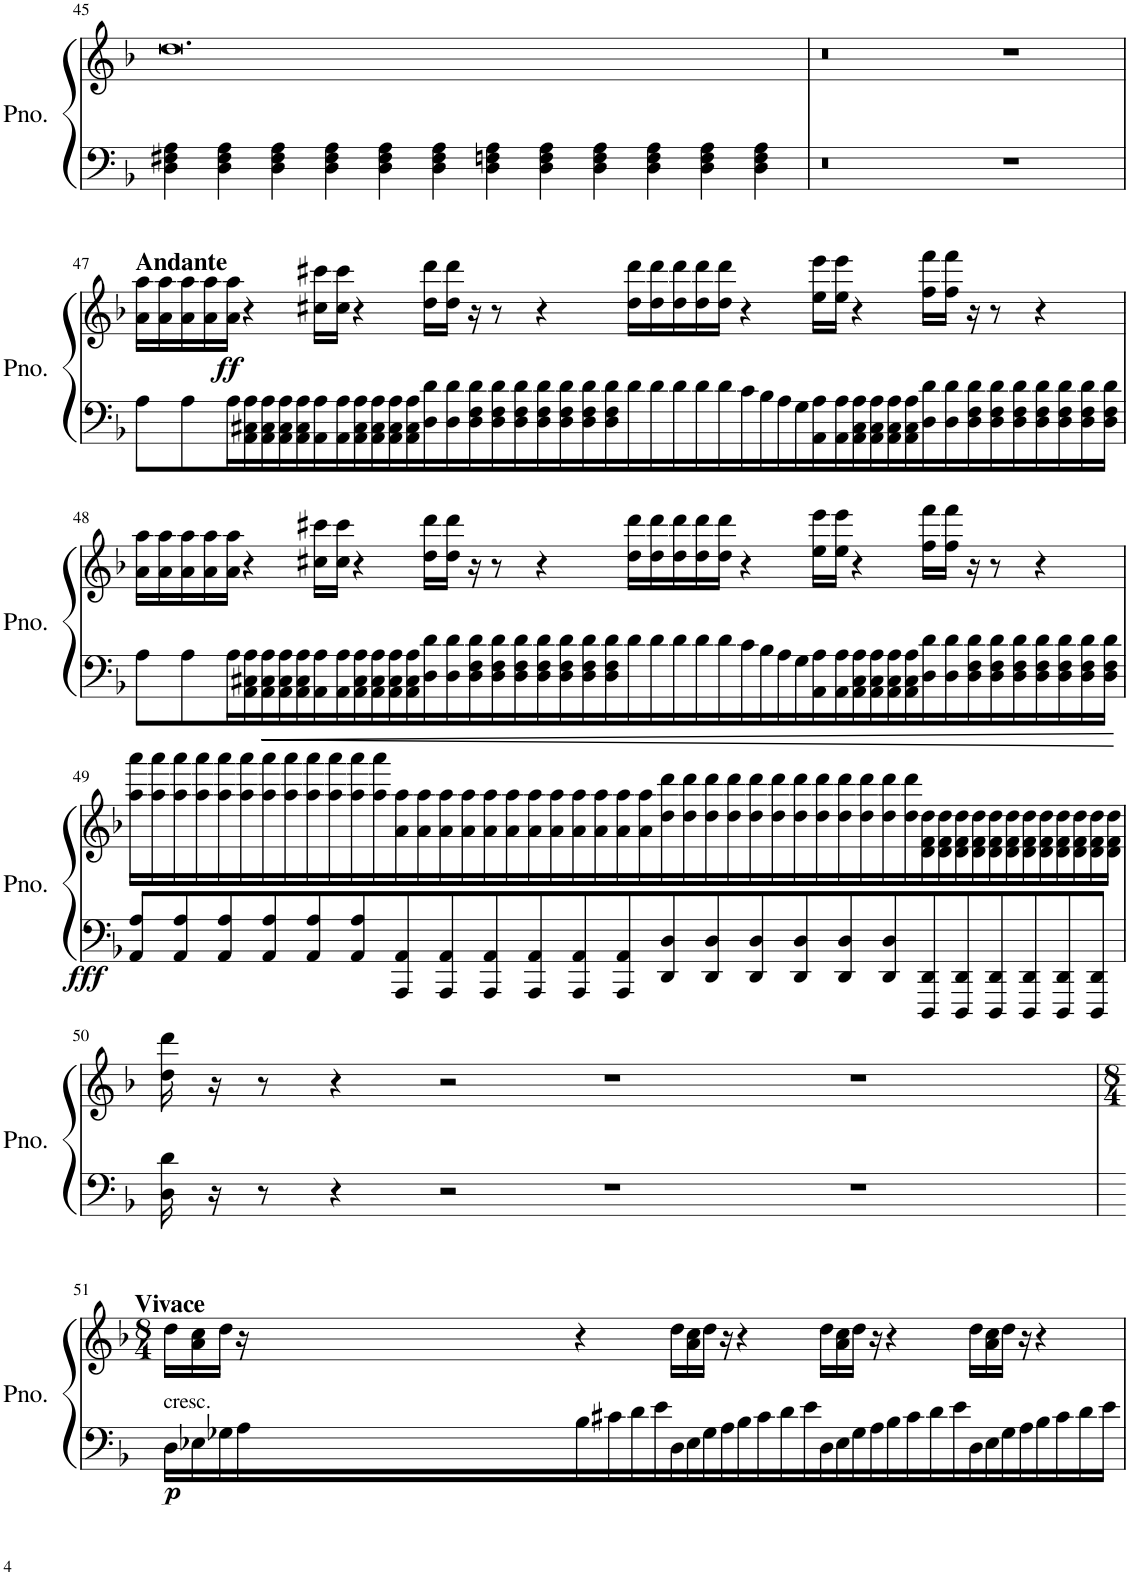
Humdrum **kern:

**kern	**kern	**dynam
*part1	*part1	*part1
*staff2	*staff1	*staff1/2
*I"Piano	*	*
*I'Pno.	*	*
!!LO:PB:g=z
*clefF4	*clefG2	*
*k[b-]	*k[b-]	*
*M12/4	*M12/4	*
=45	=45	=45
4D\ 4F#X\ 4A\	0.dd	.
4D\ 4F#\ 4A\	.	.
4D\ 4F#\ 4A\	.	.
4D\ 4F#\ 4A\	.	.
4D\ 4F#\ 4A\	.	.
4D\ 4F#\ 4A\	.	.
4D\ 4Fn\ 4A\	.	.
4D\ 4F\ 4A\	.	.
4D\ 4F\ 4A\	.	.
4D\ 4F\ 4A\	.	.
4D\ 4F\ 4A\	.	.
4D\ 4F\ 4A\	.	.
=46	=46	=46
0r	0r	.
1r	1r	.
!!LO:LB:g=z
=47	=47	=47
!	!LO:TX:a:B:t=Andante	!
8A\L	16a\ 16aa\LL	.
.	16a\ 16aa\	.
8A\	16a\ 16aa\	.
.	16a\ 16aa\	.
!	!	!LO:DY:b
16A\L	16a\ 16aa\JJ	ff
16AA\ 16C#X\ 16A\	4r	.
16AA\ 16C#\ 16A\	.	.
16AA\ 16C#\ 16A\	.	.
16AA\ 16C#\ 16A\	.	.
16AA\ 16A\	16cc#X\ 16ccc#X\LL	.
16AA\ 16A\	16cc#\ 16ccc#\JJ	.
16AA\ 16C#\ 16A\	4r	.
16AA\ 16C#\ 16A\	.	.
16AA\ 16C#\ 16A\	.	.
16AA\ 16C#\ 16A\	.	.
16D\ 16d\	16dd\ 16ddd\LL	.
16D\ 16d\	16dd\ 16ddd\JJ	.
16D\ 16F\ 16d\	16r	.
16D\ 16F\ 16d\	8r	.
16D\ 16F\ 16d\	.	.
16D\ 16F\ 16d\	4r	.
16D\ 16F\ 16d\	.	.
16D\ 16F\ 16d\	.	.
16D\ 16F\ 16d\	.	.
16d\	16dd\ 16ddd\LL	.
16d\	16dd\ 16ddd\	.
16d\	16dd\ 16ddd\	.
16d\	16dd\ 16ddd\	.
16d\	16dd\ 16ddd\JJ	.
16c\	4r	.
16B-\	.	.
16A\	.	.
16G\	.	.
16AA\ 16A\	16ee\ 16eee\LL	.
16AA\ 16A\	16ee\ 16eee\JJ	.
16AA\ 16C#\ 16A\	4r	.
16AA\ 16C#\ 16A\	.	.
16AA\ 16C#\ 16A\	.	.
16AA\ 16C#\ 16A\	.	.
16D\ 16d\	16ff\ 16fff\LL	.
16D\ 16d\	16ff\ 16fff\JJ	.
16D\ 16F\ 16d\	16r	.
16D\ 16F\ 16d\	8r	.
16D\ 16F\ 16d\	.	.
16D\ 16F\ 16d\	4r	.
16D\ 16F\ 16d\	.	.
16D\ 16F\ 16d\	.	.
16D\ 16F\ 16d\JJ	.	.
!!LO:LB:g=z
=48	=48	=48
8A\L	16a\ 16aa\LL	.
.	16a\ 16aa\	.
8A\	16a\ 16aa\	.
.	16a\ 16aa\	.
16A\L	16a\ 16aa\JJ	.
16AA\ 16C#X\ 16A\	4r	.
16AA\ 16C#\ 16A\	.	.
16AA\ 16C#\ 16A\	.	.
16AA\ 16C#\ 16A\	.	.
16AA\ 16A\	16cc#X\ 16ccc#X\LL	.
16AA\ 16A\	16cc#\ 16ccc#\JJ	.
16AA\ 16C#\ 16A\	4r	.
16AA\ 16C#\ 16A\	.	.
16AA\ 16C#\ 16A\	.	.
16AA\ 16C#\ 16A\	.	.
16D\ 16d\	16dd\ 16ddd\LL	.
16D\ 16d\	16dd\ 16ddd\JJ	.
16D\ 16F\ 16d\	16r	.
16D\ 16F\ 16d\	8r	.
16D\ 16F\ 16d\	.	.
16D\ 16F\ 16d\	4r	.
16D\ 16F\ 16d\	.	.
16D\ 16F\ 16d\	.	.
16D\ 16F\ 16d\	.	.
16d\	16dd\ 16ddd\LL	.
16d\	16dd\ 16ddd\	.
16d\	16dd\ 16ddd\	.
16d\	16dd\ 16ddd\	.
16d\	16dd\ 16ddd\JJ	.
16c\	4r	.
16B-\	.	.
16A\	.	.
16G\	.	.
16AA\ 16A\	16ee\ 16eee\LL	.
16AA\ 16A\	16ee\ 16eee\JJ	.
16AA\ 16C#\ 16A\	4r	.
16AA\ 16C#\ 16A\	.	.
16AA\ 16C#\ 16A\	.	.
16AA\ 16C#\ 16A\	.	.
16D\ 16d\	16ff\ 16fff\LL	.
16D\ 16d\	16ff\ 16fff\JJ	.
16D\ 16F\ 16d\	16r	.
16D\ 16F\ 16d\	8r	.
16D\ 16F\ 16d\	.	.
16D\ 16F\ 16d\	4r	.
16D\ 16F\ 16d\	.	.
16D\ 16F\ 16d\	.	.
16D\ 16F\ 16d\JJ	.	.
!!LO:LB:g=z
=49	=49	=49
!	!	!LO:DY:b=2
8AA/ 8A/L	16aa\ 16aaa\LL	fff
.	16aa\ 16aaa\	.
8AA/ 8A/	16aa\ 16aaa\	.
.	16aa\ 16aaa\	.
8AA/ 8A/	16aa\ 16aaa\	.
.	16aa\ 16aaa\	.
8AA/ 8A/	16aa\ 16aaa\	.
.	16aa\ 16aaa\	.
8AA/ 8A/	16aa\ 16aaa\	.
.	16aa\ 16aaa\	.
8AA/ 8A/	16aa\ 16aaa\	.
.	16aa\ 16aaa\	.
8AAA/ 8AA/	16a\ 16aa\	.
.	16a\ 16aa\	.
8AAA/ 8AA/	16a\ 16aa\	.
.	16a\ 16aa\	.
8AAA/ 8AA/	16a\ 16aa\	.
.	16a\ 16aa\	.
8AAA/ 8AA/	16a\ 16aa\	.
.	16a\ 16aa\	.
8AAA/ 8AA/	16a\ 16aa\	.
.	16a\ 16aa\	.
8AAA/ 8AA/	16a\ 16aa\	.
.	16a\ 16aa\	.
8DD/ 8D/	16dd\ 16ddd\	.
.	16dd\ 16ddd\	.
8DD/ 8D/	16dd\ 16ddd\	.
.	16dd\ 16ddd\	.
8DD/ 8D/	16dd\ 16ddd\	.
.	16dd\ 16ddd\	.
8DD/ 8D/	16dd\ 16ddd\	.
.	16dd\ 16ddd\	.
8DD/ 8D/	16dd\ 16ddd\	.
.	16dd\ 16ddd\	.
8DD/ 8D/	16dd\ 16ddd\	.
.	16dd\ 16ddd\	.
8DDD/ 8DD/	16d\ 16f\ 16dd\	.
.	16d\ 16f\ 16dd\	.
8DDD/ 8DD/	16d\ 16f\ 16dd\	.
.	16d\ 16f\ 16dd\	.
8DDD/ 8DD/	16d\ 16f\ 16dd\	.
.	16d\ 16f\ 16dd\	.
8DDD/ 8DD/	16d\ 16f\ 16dd\	.
.	16d\ 16f\ 16dd\	.
8DDD/ 8DD/	16d\ 16f\ 16dd\	.
.	16d\ 16f\ 16dd\	.
8DDD/ 8DD/J	16d\ 16f\ 16dd\	.
.	16d\ 16f\ 16dd\JJ	.
!!LO:LB:g=z
=50	=50	=50
16D\ 16d\	16dd\ 16ddd\	.
16r	16r	.
8r	8r	.
4r	4r	.
2r	2r	.
1r	1r	.
1r	1r	.
!!LO:LB:g=z
=51	=51	=51
*	*M8/4	*
!	!LO:TX:a:B:t=Vivace	!
!LO:TX:a:t=cresc.	!	!
!	!	!LO:DY:b=2
16D\LL	16dd\LL	p
16E-X\	16a\ 16cc\	.
16G-X\	16dd\JJ	.
16A\	16r	.
16B-\	4r	.
16c#X\	.	.
16d\	.	.
16e\	.	.
16D\	16dd\LL	.
16E-\	16a\ 16cc\	.
16G-\	16dd\JJ	.
16A\	16r	.
16B-\	4r	.
16c#\	.	.
16d\	.	.
16e\	.	.
16D\	16dd\LL	.
16E-\	16a\ 16cc\	.
16G-\	16dd\JJ	.
16A\	16r	.
16B-\	4r	.
16c#\	.	.
16d\	.	.
16e\	.	.
16D\	16dd\LL	.
16E-\	16a\ 16cc\	.
16G-\	16dd\JJ	.
16A\	16r	.
16B-\	4r	.
16c#\	.	.
16d\	.	.
16e\JJ	.	.
=	=	=
*-	*-	*-
